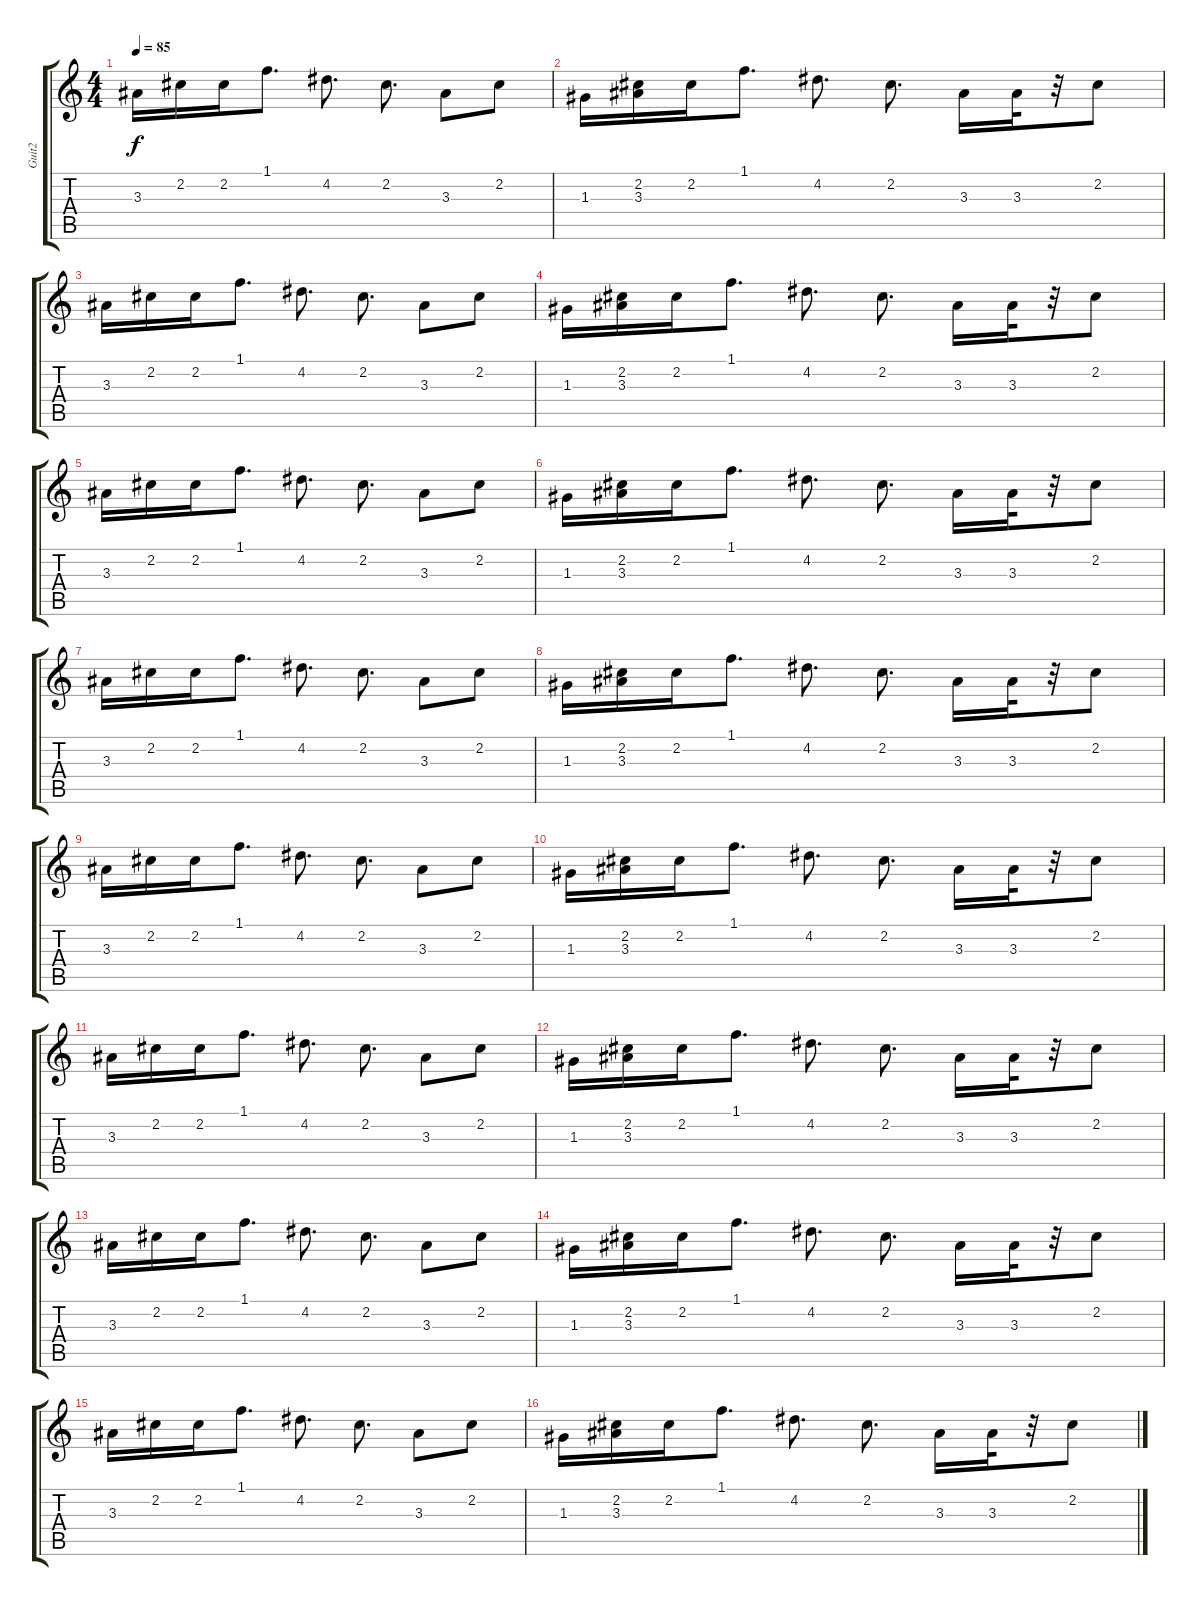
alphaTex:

\track ("Guit2" "Guit2") {instrument overdrivenguitar}
\staff {score tabs}
\tuning (E4 B3 G3 D3 A2 E2) {hide}
\ts (4 4)
\tempo 85
\clef g2
\ks c
3.3.16{dy f} 2.2.16 2.2.16 1.1.8{d} 4.2.8{d} 2.2.8{d} 3.3.8 2.2.8 |
1.3.16 (2.2 3.3).16 2.2.16 1.1.8{d} 4.2.8{d} 2.2.8{d} 3.3.16 3.3.32 r.32 2.2.8 |
3.3.16 2.2.16 2.2.16 1.1.8{d} 4.2.8{d} 2.2.8{d} 3.3.8 2.2.8 |
1.3.16 (2.2 3.3).16 2.2.16 1.1.8{d} 4.2.8{d} 2.2.8{d} 3.3.16 3.3.32 r.32 2.2.8 |
3.3.16 2.2.16 2.2.16 1.1.8{d} 4.2.8{d} 2.2.8{d} 3.3.8 2.2.8 |
1.3.16 (2.2 3.3).16 2.2.16 1.1.8{d} 4.2.8{d} 2.2.8{d} 3.3.16 3.3.32 r.32 2.2.8 |
3.3.16 2.2.16 2.2.16 1.1.8{d} 4.2.8{d} 2.2.8{d} 3.3.8 2.2.8 |
1.3.16 (2.2 3.3).16 2.2.16 1.1.8{d} 4.2.8{d} 2.2.8{d} 3.3.16 3.3.32 r.32 2.2.8 |
3.3.16 2.2.16{volume 8} 2.2.16{volume 8} 1.1.8{d volume 8} 4.2.8{d volume 7} 2.2.8{d volume 7} 3.3.8{volume 7} 2.2.8{volume 7} |
1.3.16{volume 7} (2.2 3.3).16{volume 6} 2.2.16{volume 6} 1.1.8{d volume 6} 4.2.8{d volume 6} 2.2.8{d volume 6} 3.3.16{volume 6} 3.3.32{volume 6} r.32 2.2.8{volume 6} |
3.3.16{volume 5} 2.2.16{volume 5} 2.2.16{volume 5} 1.1.8{d volume 5} 4.2.8{d volume 5} 2.2.8{d volume 5} 3.3.8{volume 5} 2.2.8{volume 5} |
1.3.16{volume 4} (2.2 3.3).16{volume 4} 2.2.16{volume 4} 1.1.8{d volume 4} 4.2.8{d volume 4} 2.2.8{d volume 4} 3.3.16{volume 4} 3.3.32{volume 4} r.32 2.2.8{volume 4} |
3.3.16{volume 4} 2.2.16{volume 4} 2.2.16{volume 4} 1.1.8{d volume 4} 4.2.8{d volume 4} 2.2.8{d volume 4} 3.3.8{volume 3} 2.2.8{volume 3} |
1.3.16{volume 3} (2.2 3.3).16{volume 3} 2.2.16{volume 3} 1.1.8{d volume 3} 4.2.8{d volume 3} 2.2.8{d volume 3} 3.3.16{volume 3} 3.3.32{volume 3} r.32 2.2.8{volume 3} |
3.3.16{volume 3} 2.2.16{volume 3} 2.2.16{volume 3} 1.1.8{d volume 2} 4.2.8{d volume 2} 2.2.8{d volume 2} 3.3.8{volume 2} 2.2.8{volume 2} |
1.3.16{volume 2} (2.2 3.3).16{volume 2} 2.2.16{volume 2} 1.1.8{d volume 2} 4.2.8{d volume 2} 2.2.8{d volume 2} 3.3.16{volume 2} 3.3.32{volume 2} r.32 2.2.8{volume 2}
